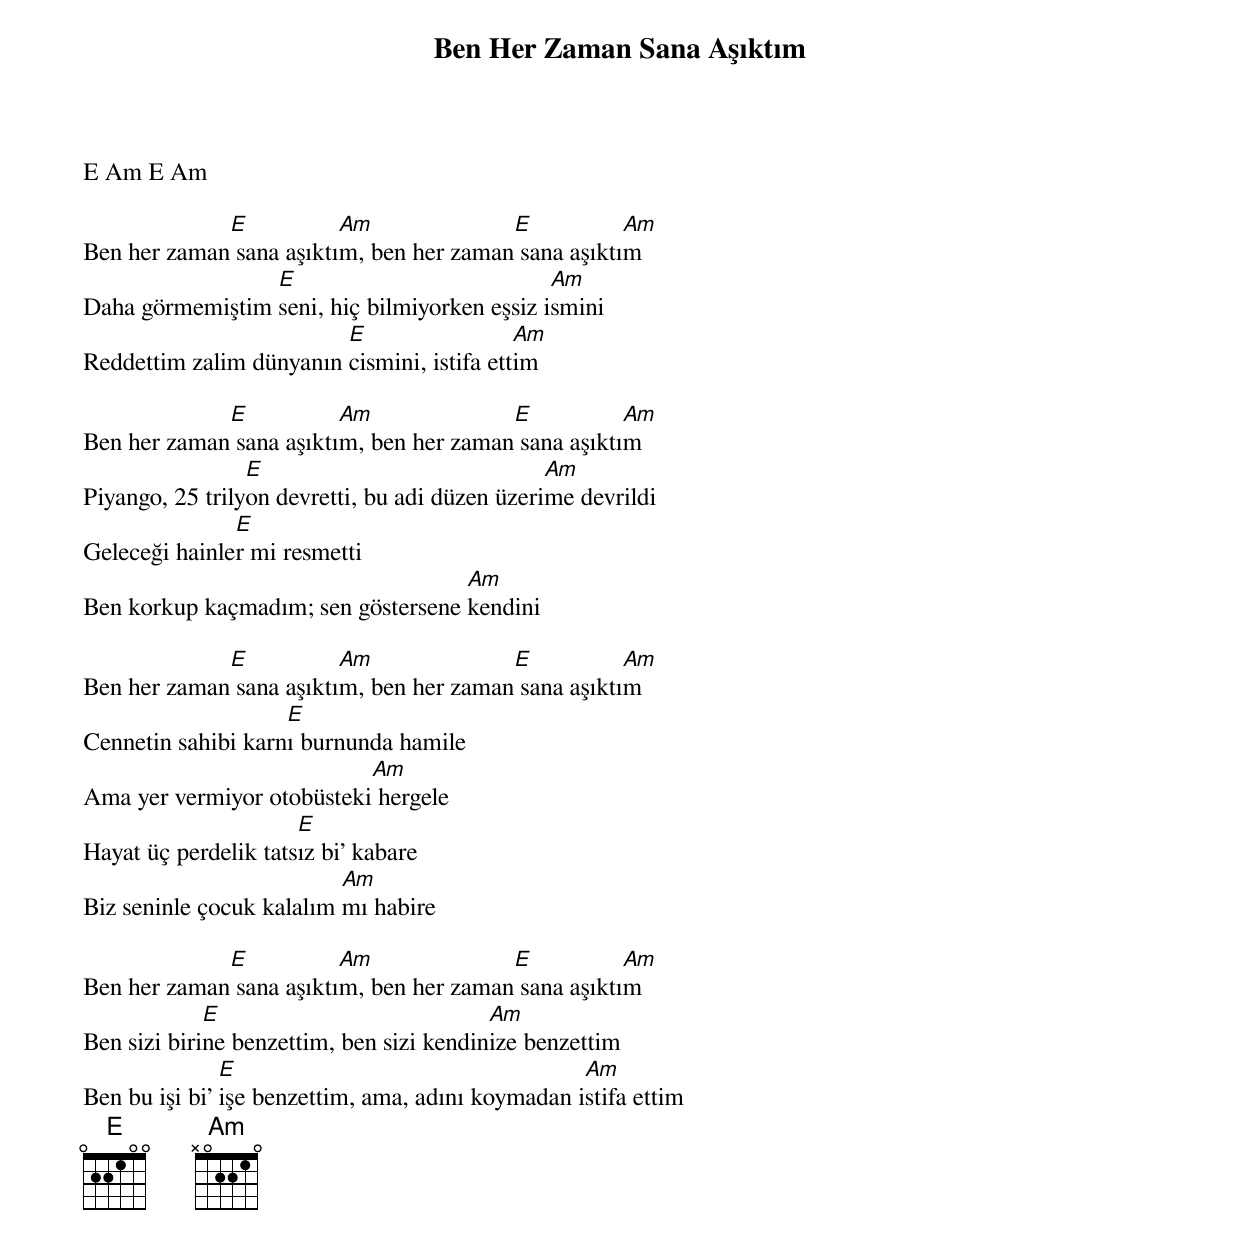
{title: Ben Her Zaman Sana Aşıktım}
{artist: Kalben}

E Am E Am

             E           Am              E           Am
Ben her zaman sana aşıktım, ben her zaman sana aşıktım
                 E                            Am
Daha görmemiştim seni, hiç bilmiyorken eşsiz ismini
                         E                  Am
Reddettim zalim dünyanın cismini, istifa ettim

             E           Am              E           Am
Ben her zaman sana aşıktım, ben her zaman sana aşıktım
                 E                              Am
Piyango, 25 trilyon devretti, bu adi düzen üzerime devrildi
               E
Geleceği hainler mi resmetti
                                    Am
Ben korkup kaçmadım; sen göstersene kendini

             E           Am              E           Am
Ben her zaman sana aşıktım, ben her zaman sana aşıktım
                    E
Cennetin sahibi karnı burnunda hamile
                           Am
Ama yer vermiyor otobüsteki hergele
                      E
Hayat üç perdelik tatsız bi' kabare
                          Am
Biz seninle çocuk kalalım mı habire

             E           Am              E           Am
Ben her zaman sana aşıktım, ben her zaman sana aşıktım
             E                            Am
Ben sizi birine benzettim, ben sizi kendinize benzettim
               E                                   Am
Ben bu işi bi’ işe benzettim, ama, adını koymadan istifa ettim
